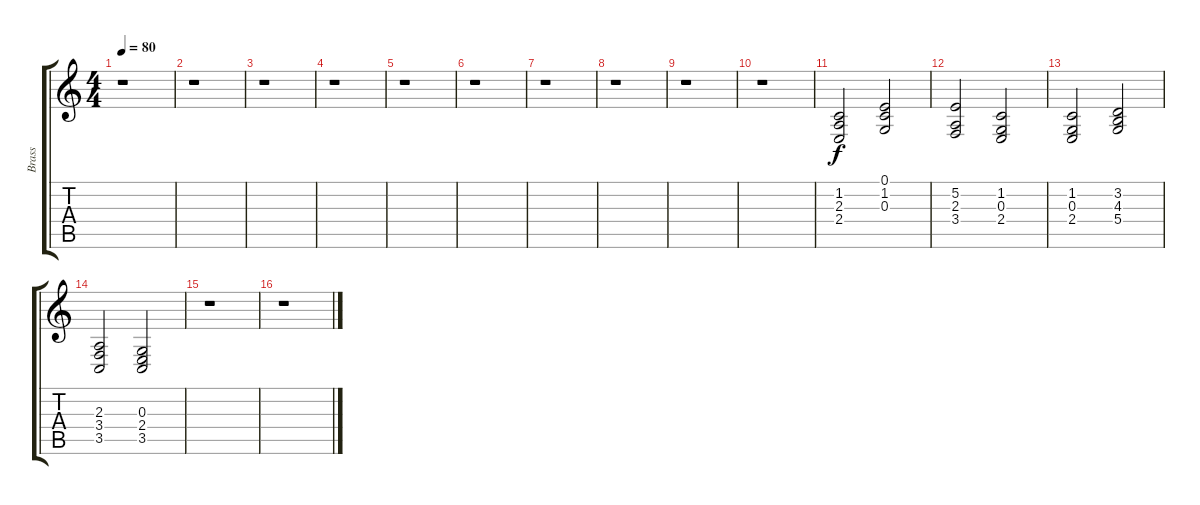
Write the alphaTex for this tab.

\track ("Brass" "Brass") {instrument brasssection}
\staff {score tabs}
\tuning (E4 B3 G3 D3 A2 E2) {hide}
\ts (4 4)
\tempo 80
\clef g2
\ks c
r.1{dy f} |
r.1 |
r.1 |
r.1 |
r.1 |
r.1 |
r.1 |
r.1 |
r.1 |
r.1 |
(1.2 2.3 2.4).2 (0.1 1.2 0.3).2 |
(5.2 2.3 3.4).2 (1.2 0.3 2.4).2 |
(1.2 0.3 2.4).2 (3.2 4.3 5.4).2 |
(2.3 3.4 3.5).2 (0.3 2.4 3.5).2 |
r.1 |
r.1
